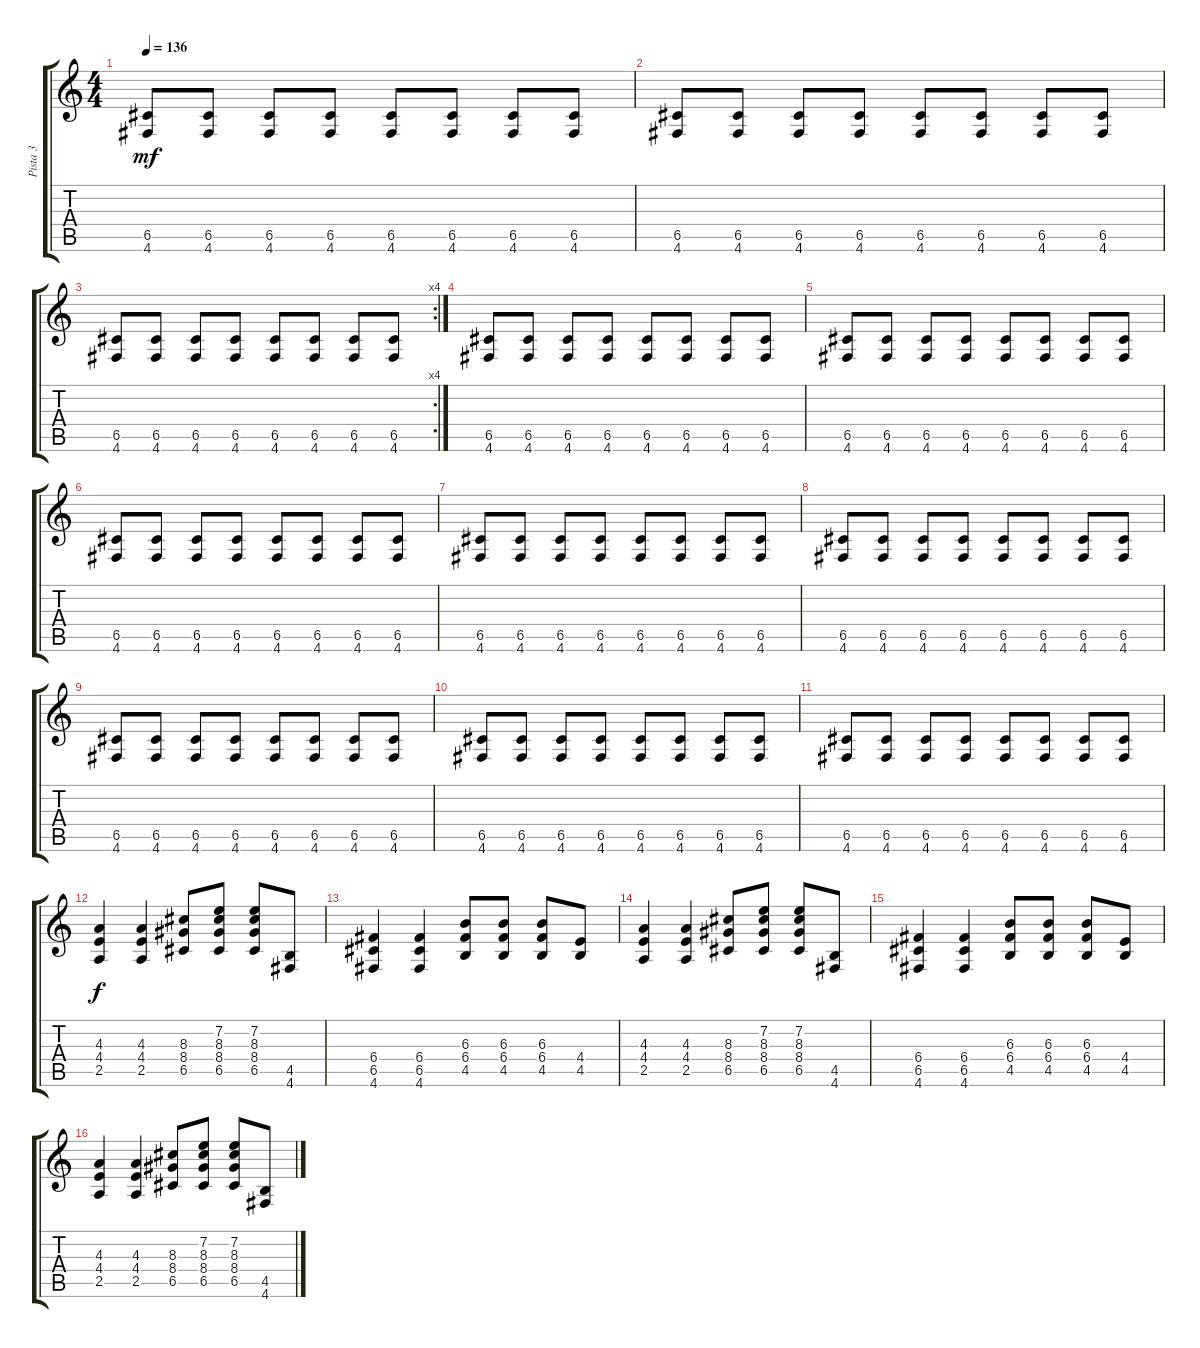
\track ("Pista 3" "Pista 3") {instrument distortionguitar}
\staff {score tabs}
\tuning (D4 A3 F3 C3 G2 D2) {hide}
\ts (4 4)
\tempo 136
\clef g2
\ks c
(6.5 4.6).8{dy mf} (6.5 4.6).8 (6.5 4.6).8 (6.5 4.6).8 (6.5 4.6).8 (6.5 4.6).8 (6.5 4.6).8 (6.5 4.6).8 |
(6.5 4.6).8 (6.5 4.6).8 (6.5 4.6).8 (6.5 4.6).8 (6.5 4.6).8 (6.5 4.6).8 (6.5 4.6).8 (6.5 4.6).8 |
\rc 4
(6.5 4.6).8 (6.5 4.6).8 (6.5 4.6).8 (6.5 4.6).8 (6.5 4.6).8 (6.5 4.6).8 (6.5 4.6).8 (6.5 4.6).8 |
(6.5 4.6).8 (6.5 4.6).8 (6.5 4.6).8 (6.5 4.6).8 (6.5 4.6).8 (6.5 4.6).8 (6.5 4.6).8 (6.5 4.6).8 |
(6.5 4.6).8 (6.5 4.6).8 (6.5 4.6).8 (6.5 4.6).8 (6.5 4.6).8 (6.5 4.6).8 (6.5 4.6).8 (6.5 4.6).8 |
(6.5 4.6).8 (6.5 4.6).8 (6.5 4.6).8 (6.5 4.6).8 (6.5 4.6).8 (6.5 4.6).8 (6.5 4.6).8 (6.5 4.6).8 |
(6.5 4.6).8 (6.5 4.6).8 (6.5 4.6).8 (6.5 4.6).8 (6.5 4.6).8 (6.5 4.6).8 (6.5 4.6).8 (6.5 4.6).8 |
(6.5 4.6).8 (6.5 4.6).8 (6.5 4.6).8 (6.5 4.6).8 (6.5 4.6).8 (6.5 4.6).8 (6.5 4.6).8 (6.5 4.6).8 |
(6.5 4.6).8 (6.5 4.6).8 (6.5 4.6).8 (6.5 4.6).8 (6.5 4.6).8 (6.5 4.6).8 (6.5 4.6).8 (6.5 4.6).8 |
(6.5 4.6).8 (6.5 4.6).8 (6.5 4.6).8 (6.5 4.6).8 (6.5 4.6).8 (6.5 4.6).8 (6.5 4.6).8 (6.5 4.6).8 |
(6.5 4.6).8 (6.5 4.6).8 (6.5 4.6).8 (6.5 4.6).8 (6.5 4.6).8 (6.5 4.6).8 (6.5 4.6).8 (6.5 4.6).8 |
(4.3 4.4 2.5).4{dy f} (4.3 4.4 2.5).4 (8.3 8.4 6.5).8 (7.2 8.3 8.4 6.5).8 (7.2 8.3 8.4 6.5).8 (4.5 4.6).8 |
(6.4 6.5 4.6).4 (6.4 6.5 4.6).4 (6.3 6.4 4.5).8 (6.3 6.4 4.5).8 (6.3 6.4 4.5).8 (4.4 4.5).8 |
(4.3 4.4 2.5).4 (4.3 4.4 2.5).4 (8.3 8.4 6.5).8 (7.2 8.3 8.4 6.5).8 (7.2 8.3 8.4 6.5).8 (4.5 4.6).8 |
(6.4 6.5 4.6).4 (6.4 6.5 4.6).4 (6.3 6.4 4.5).8 (6.3 6.4 4.5).8 (6.3 6.4 4.5).8 (4.4 4.5).8 |
(4.3 4.4 2.5).4 (4.3 4.4 2.5).4 (8.3 8.4 6.5).8 (7.2 8.3 8.4 6.5).8 (7.2 8.3 8.4 6.5).8 (4.5 4.6).8
